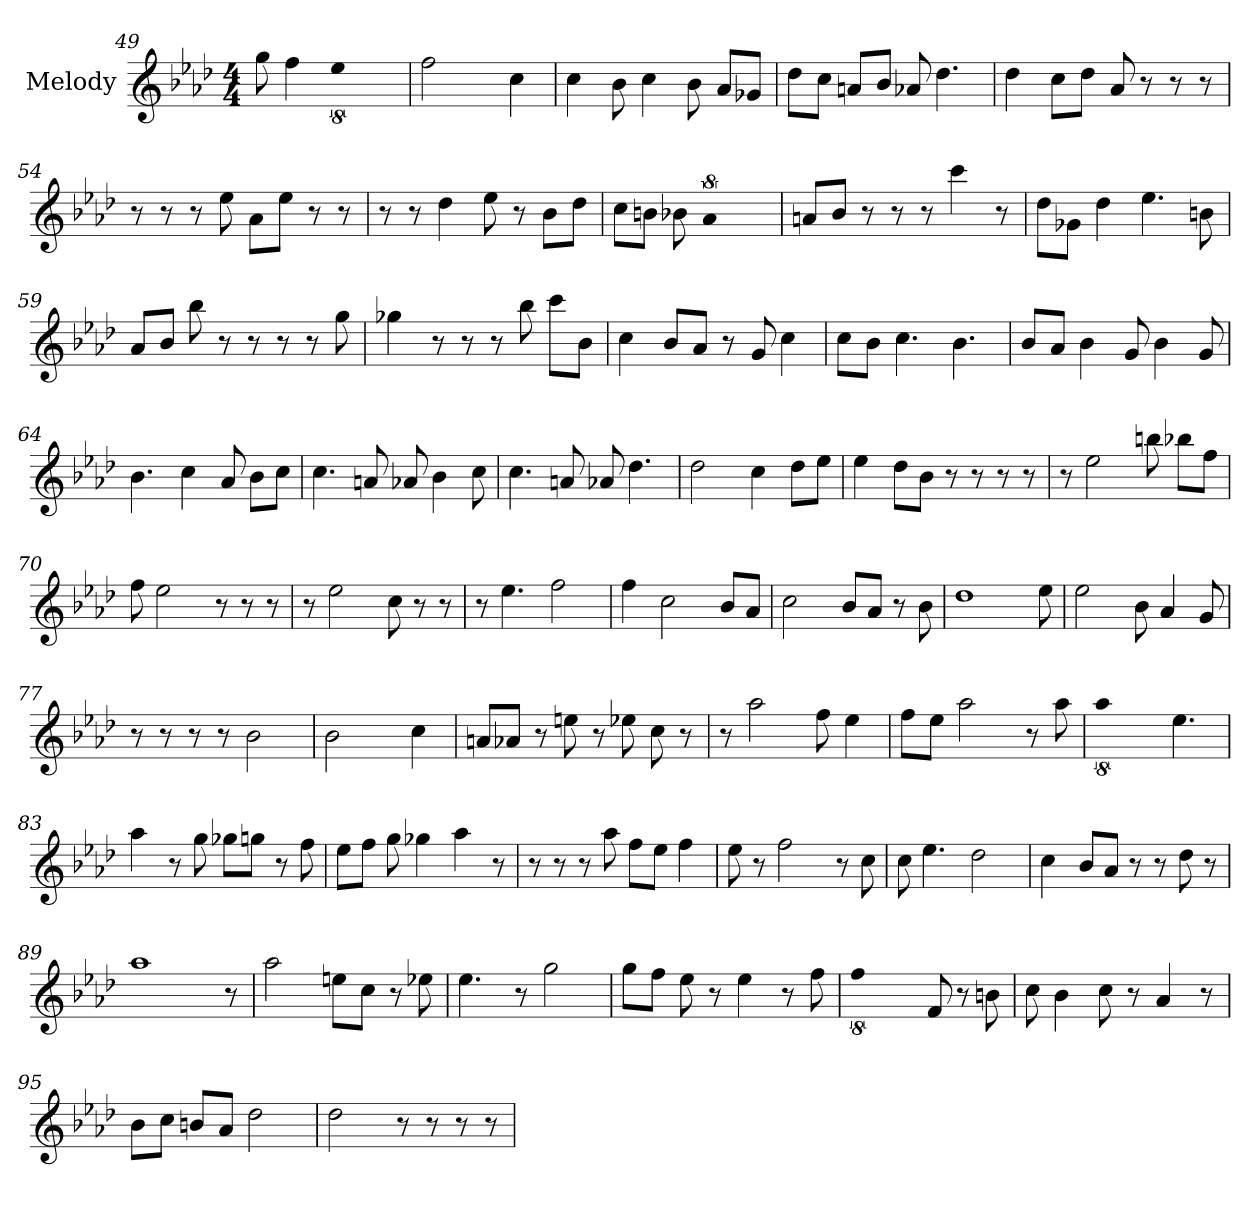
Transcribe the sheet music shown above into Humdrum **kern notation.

**kern
*part1
*staff1
*I"Melody
*clefG2
*k[b-e-a-d-]
*A-:
*M4/4
=49
8gg
4ff
!LO:N:vis=2
8%5ee-
=50
!LO:N:vis=2
2.ff
4cc
=51
4cc
8b-
4cc
8b-
8a-/L
8g-/J
=52
8dd-\L
8cc\J
8a/L
8b-/J
8a-
4.dd-
=53
4dd-
8cc\L
8dd-\J
8a-
8r
8r
8r
=54
8r
8r
8r
8ee-
8a-\L
8ee-\J
8r
8r
=55
8r
8r
4dd-
8ee-
8r
8b-\L
8dd-\J
=56
8cc\L
8b\J
8b-
!LO:N:vis=2
8%5a-
=57
8a/L
8b-/J
8r
8r
8r
4ccc
8r
=58
8dd-\L
8g-\J
4dd-
4.ee-
8b
=59
8a-/L
8b-/J
8bb-
8r
8r
8r
8r
8gg
=60
4gg-
8r
8r
8r
8bb-
8ccc\L
8b-\J
=61
4cc
8b-/L
8a-/J
8r
8g
4cc
=62
8cc\L
8b-\J
4.cc
4.b-
=63
8b-/L
8a-/J
4b-
8g
4b-
8g
=64
4.b-
4cc
8a-
8b-\L
8cc\J
=65
4.cc
8a
8a-
4b-
8cc
=66
4.cc
8a
8a-
4.dd-
=67
2dd-
4cc
8dd-\L
8ee-\J
=68
4ee-
8dd-\L
8b-\J
8r
8r
8r
8r
=69
8r
2ee-
8bb
8bb-\L
8ff\J
=70
8ff
2ee-
8r
8r
8r
=71
8r
2ee-
8cc
8r
8r
=72
8r
4.ee-
2ff
=73
4ff
2cc
8b-/L
8a-/J
=74
2cc
8b-/L
8a-/J
8r
8b-
=75
!LO:N:vis=1
2..dd-
8ee-
=76
2ee-
8b-
4a-
8g
=77
8r
8r
8r
8r
2b-
=78
!LO:N:vis=2
2.b-
4cc
=79
8a/L
8a-/J
8r
8ee
8r
8ee-
8cc
8r
=80
8r
2aa-
8ff
4ee-
=81
8ff\L
8ee-\J
2aa-
8r
8aa-
=82
!LO:N:vis=2
8%5aa-
4.ee-
=83
4aa-
8r
8gg
8gg-\L
8gg\J
8r
8ff
=84
8ee-\L
8ff\J
8gg
4gg-
4aa-
8r
=85
8r
8r
8r
8aa-
8ff\L
8ee-\J
4ff
=86
8ee-
8r
2ff
8r
8cc
=87
8cc
4.ee-
2dd-
=88
4cc
8b-/L
8a-/J
8r
8r
8dd-
8r
=89
!LO:N:vis=1
2..aa-
8r
=90
2aa-
8ee\L
8cc\J
8r
8ee-
=91
4.ee-
8r
2gg
=92
8gg\L
8ff\J
8ee-
8r
4ee-
8r
8ff
=93
!LO:N:vis=2
8%5ff
8f
8r
8b
=94
8cc
4b-
8cc
8r
4a-
8r
=95
8b-\L
8cc\J
8b/L
8a-/J
2dd-
=96
2dd-
8r
8r
8r
8r
=
*-
